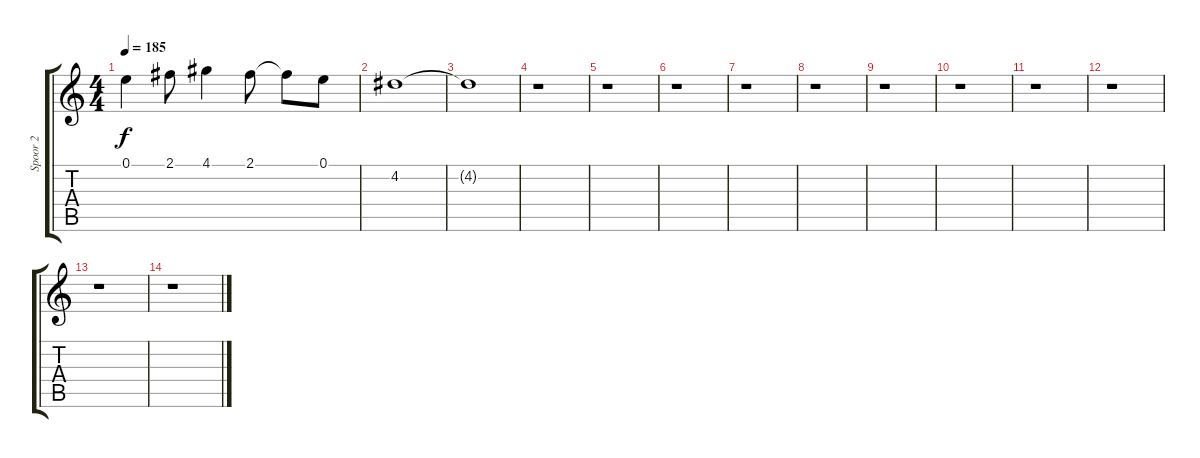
\track ("Spoor 2" "Spoor 2") {instrument acousticguitarnylon}
\staff {score tabs}
\tuning (E4 B3 G3 D3 A2 E2) {hide}
\ts (4 4)
\tempo 185
\clef g2
\ks c
0.1.4{dy f} 2.1.8 4.1.4 2.1.8 2.1{t}.8 0.1.8 |
4.2.1 |
4.2{t}.1 |
r.1 |
r.1 |
r.1 |
r.1 |
r.1 |
r.1 |
r.1 |
r.1 |
r.1 |
r.1 |
r.1
